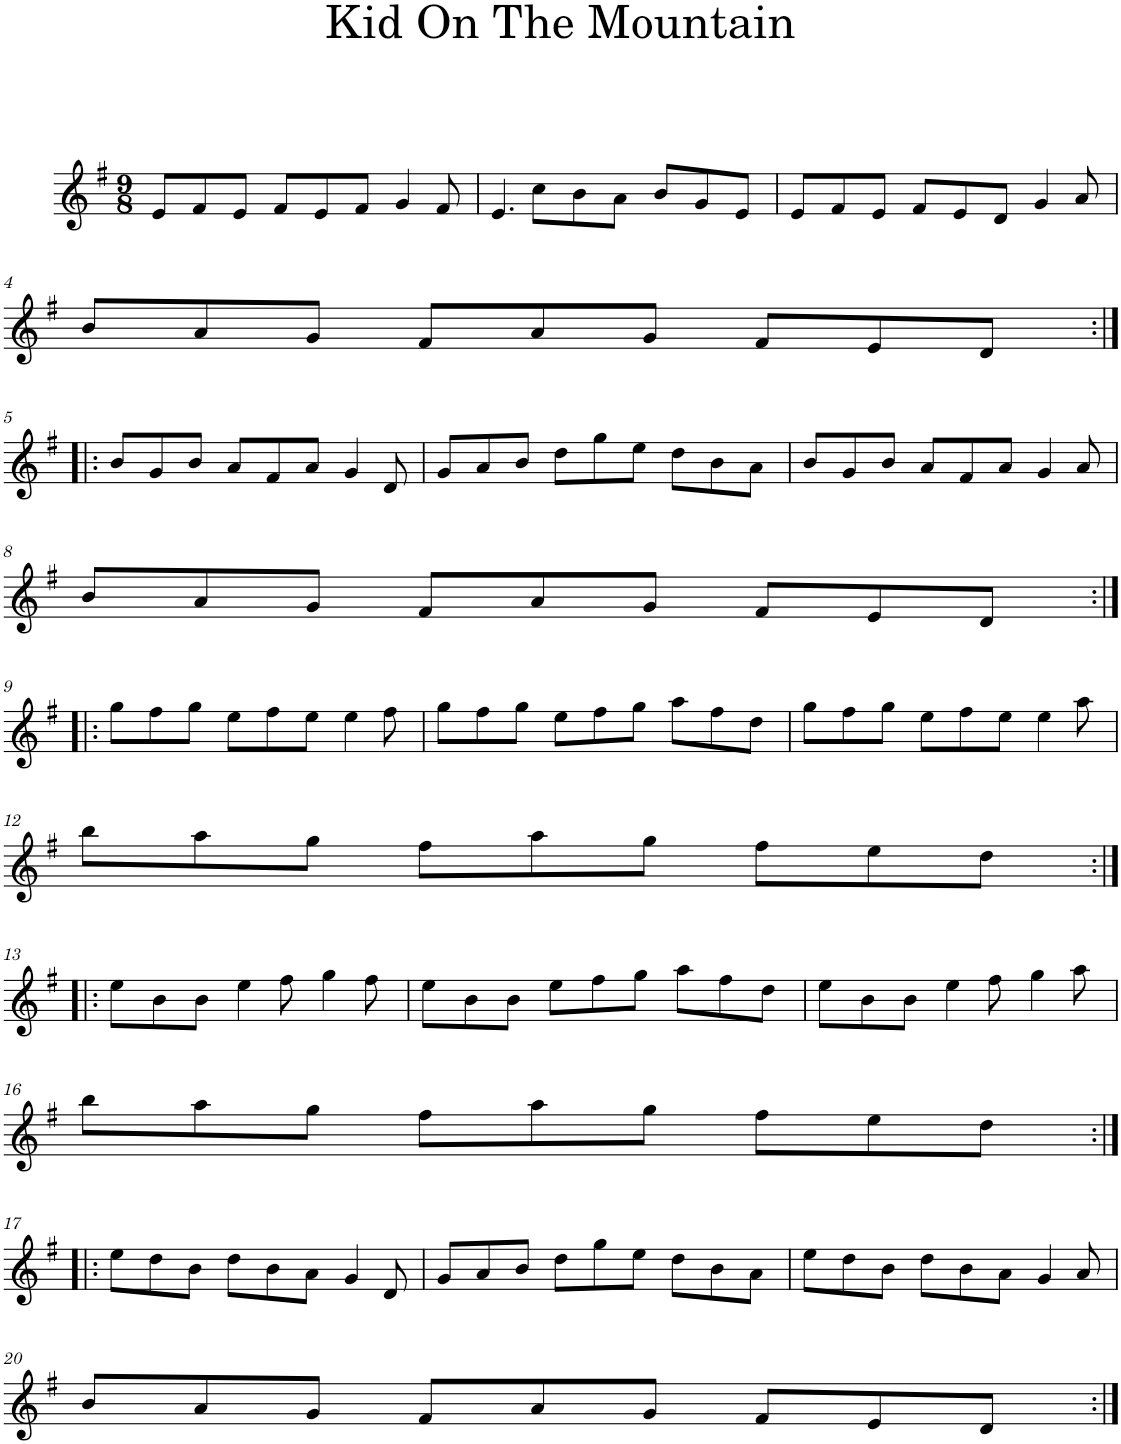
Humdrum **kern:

**kern
*part1
*staff1
*I"Voice
*I'V
*clefG2
*k[f#]
*M9/8
=1
8e/L
8f#/
8e/J
8f#/L
8e/
8f#/J
4g/
8f#/
=2
4.e/
8cc\L
8b\
8a\J
8b/L
8g/
8e/J
=3
8e/L
8f#/
8e/J
8f#/L
8e/
8d/J
4g/
8a/
!!LO:LB:g=z
=4
8b/L
8a/
8g/J
8f#/L
8a/
8g/J
8f#/L
8e/
8d/J
!!LO:LB:g=z
=5:|!|:
8b/L
8g/
8b/J
8a/L
8f#/
8a/J
4g/
8d/
=6
8g/L
8a/
8b/J
8dd\L
8gg\
8ee\J
8dd\L
8b\
8a\J
=7
8b/L
8g/
8b/J
8a/L
8f#/
8a/J
4g/
8a/
!!LO:LB:g=z
=8
8b/L
8a/
8g/J
8f#/L
8a/
8g/J
8f#/L
8e/
8d/J
!!LO:LB:g=z
=9:|!|:
8gg\L
8ff#\
8gg\J
8ee\L
8ff#\
8ee\J
4ee\
8ff#\
=10
8gg\L
8ff#\
8gg\J
8ee\L
8ff#\
8gg\J
8aa\L
8ff#\
8dd\J
=11
8gg\L
8ff#\
8gg\J
8ee\L
8ff#\
8ee\J
4ee\
8aa\
!!LO:LB:g=z
=12
8bb\L
8aa\
8gg\J
8ff#\L
8aa\
8gg\J
8ff#\L
8ee\
8dd\J
!!LO:LB:g=z
=13:|!|:
8ee\L
8b\
8b\J
4ee\
8ff#\
4gg\
8ff#\
=14
8ee\L
8b\
8b\J
8ee\L
8ff#\
8gg\J
8aa\L
8ff#\
8dd\J
=15
8ee\L
8b\
8b\J
4ee\
8ff#\
4gg\
8aa\
!!LO:LB:g=z
=16
8bb\L
8aa\
8gg\J
8ff#\L
8aa\
8gg\J
8ff#\L
8ee\
8dd\J
!!LO:LB:g=z
=17:|!|:
8ee\L
8dd\
8b\J
8dd\L
8b\
8a\J
4g/
8d/
=18
8g/L
8a/
8b/J
8dd\L
8gg\
8ee\J
8dd\L
8b\
8a\J
=19
8ee\L
8dd\
8b\J
8dd\L
8b\
8a\J
4g/
8a/
!!LO:LB:g=z
=20
8b/L
8a/
8g/J
8f#/L
8a/
8g/J
8f#/L
8e/
8d/J
=:|!
*-
